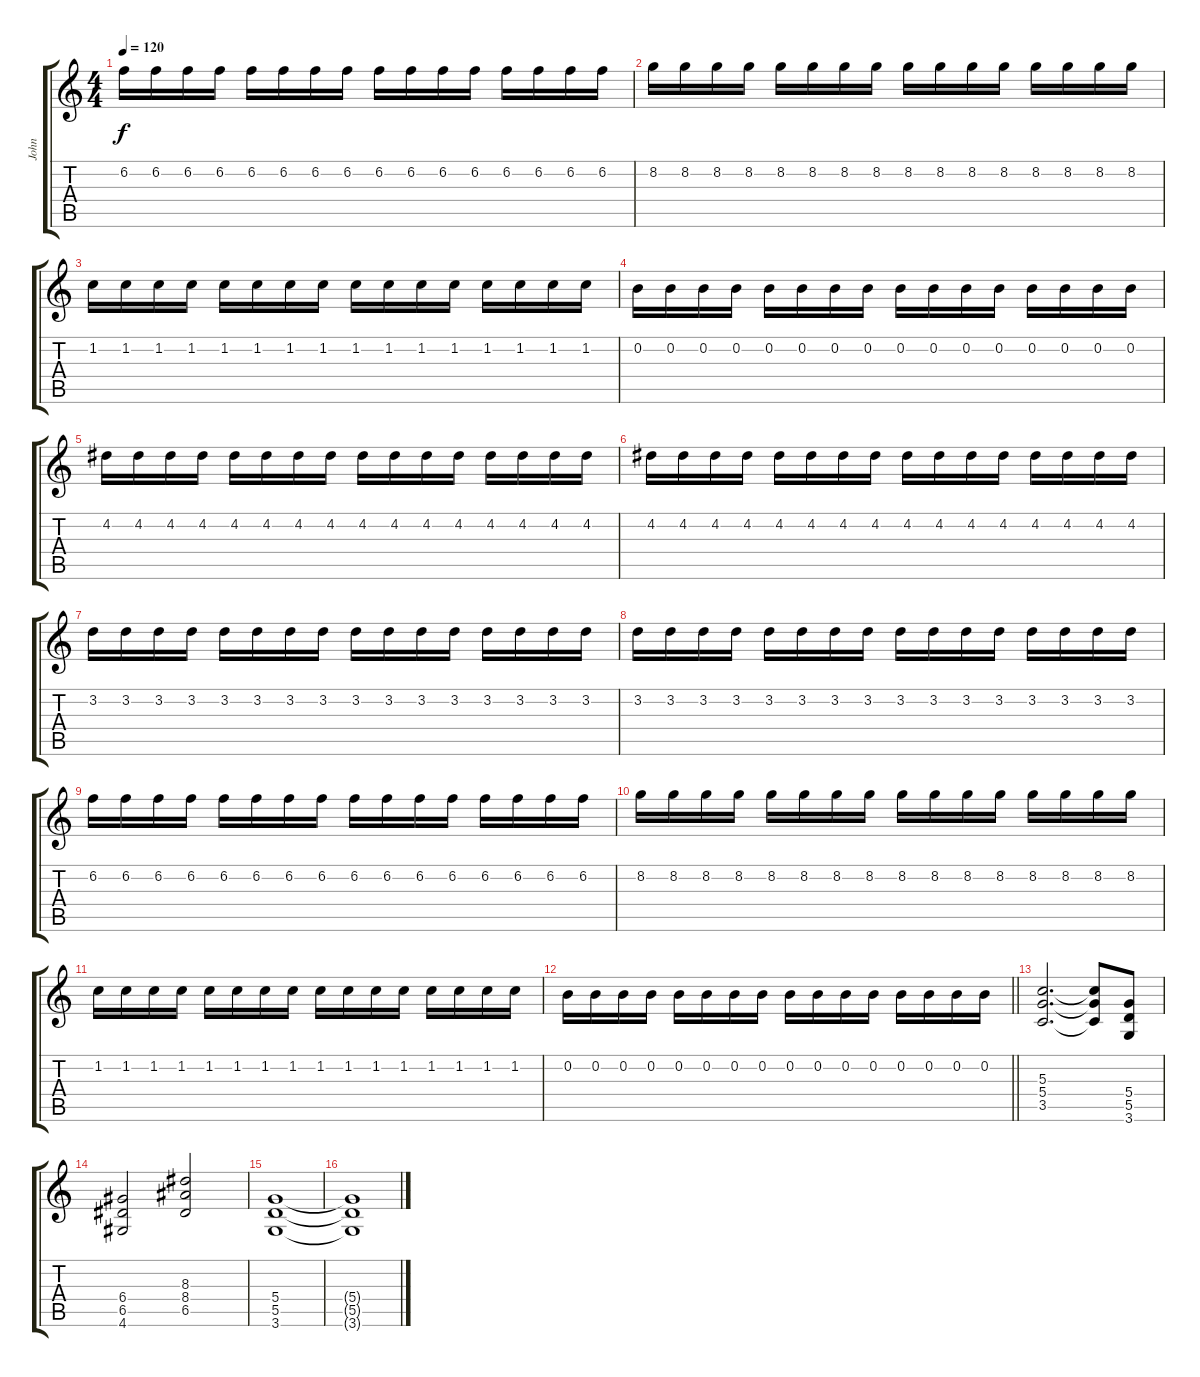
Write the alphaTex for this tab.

\track ("John" "John") {instrument overdrivenguitar}
\staff {score tabs}
\tuning (E4 B3 G3 D3 A2 E2) {hide}
\ts (4 4)
\tempo 120
\clef g2
\ks c
6.2.16{dy f} 6.2.16 6.2.16 6.2.16 6.2.16 6.2.16 6.2.16 6.2.16 6.2.16 6.2.16 6.2.16 6.2.16 6.2.16 6.2.16 6.2.16 6.2.16 |
8.2.16 8.2.16 8.2.16 8.2.16 8.2.16 8.2.16 8.2.16 8.2.16 8.2.16 8.2.16 8.2.16 8.2.16 8.2.16 8.2.16 8.2.16 8.2.16 |
1.2.16 1.2.16 1.2.16 1.2.16 1.2.16 1.2.16 1.2.16 1.2.16 1.2.16 1.2.16 1.2.16 1.2.16 1.2.16 1.2.16 1.2.16 1.2.16 |
0.2.16 0.2.16 0.2.16 0.2.16 0.2.16 0.2.16 0.2.16 0.2.16 0.2.16 0.2.16 0.2.16 0.2.16 0.2.16 0.2.16 0.2.16 0.2.16 |
4.2.16 4.2.16 4.2.16 4.2.16 4.2.16 4.2.16 4.2.16 4.2.16 4.2.16 4.2.16 4.2.16 4.2.16 4.2.16 4.2.16 4.2.16 4.2.16 |
4.2.16 4.2.16 4.2.16 4.2.16 4.2.16 4.2.16 4.2.16 4.2.16 4.2.16 4.2.16 4.2.16 4.2.16 4.2.16 4.2.16 4.2.16 4.2.16 |
3.2.16 3.2.16 3.2.16 3.2.16 3.2.16 3.2.16 3.2.16 3.2.16 3.2.16 3.2.16 3.2.16 3.2.16 3.2.16 3.2.16 3.2.16 3.2.16 |
3.2.16 3.2.16 3.2.16 3.2.16 3.2.16 3.2.16 3.2.16 3.2.16 3.2.16 3.2.16 3.2.16 3.2.16 3.2.16 3.2.16 3.2.16 3.2.16 |
6.2.16 6.2.16 6.2.16 6.2.16 6.2.16 6.2.16 6.2.16 6.2.16 6.2.16 6.2.16 6.2.16 6.2.16 6.2.16 6.2.16 6.2.16 6.2.16 |
8.2.16 8.2.16 8.2.16 8.2.16 8.2.16 8.2.16 8.2.16 8.2.16 8.2.16 8.2.16 8.2.16 8.2.16 8.2.16 8.2.16 8.2.16 8.2.16 |
1.2.16 1.2.16 1.2.16 1.2.16 1.2.16 1.2.16 1.2.16 1.2.16 1.2.16 1.2.16 1.2.16 1.2.16 1.2.16 1.2.16 1.2.16 1.2.16 |
\barLineRight lightlight
0.2.16 0.2.16 0.2.16 0.2.16 0.2.16 0.2.16 0.2.16 0.2.16 0.2.16 0.2.16 0.2.16 0.2.16 0.2.16 0.2.16 0.2.16 0.2.16 |
(5.3 5.4 3.5).2{d} (5.3{t} 5.4{t} 3.5{t}).8 (5.4 5.5 3.6).8 |
(6.4 6.5 4.6).2 (8.3 8.4 6.5).2 |
(5.4 5.5 3.6).1 |
(5.4{t} 5.5{t} 3.6{t}).1
